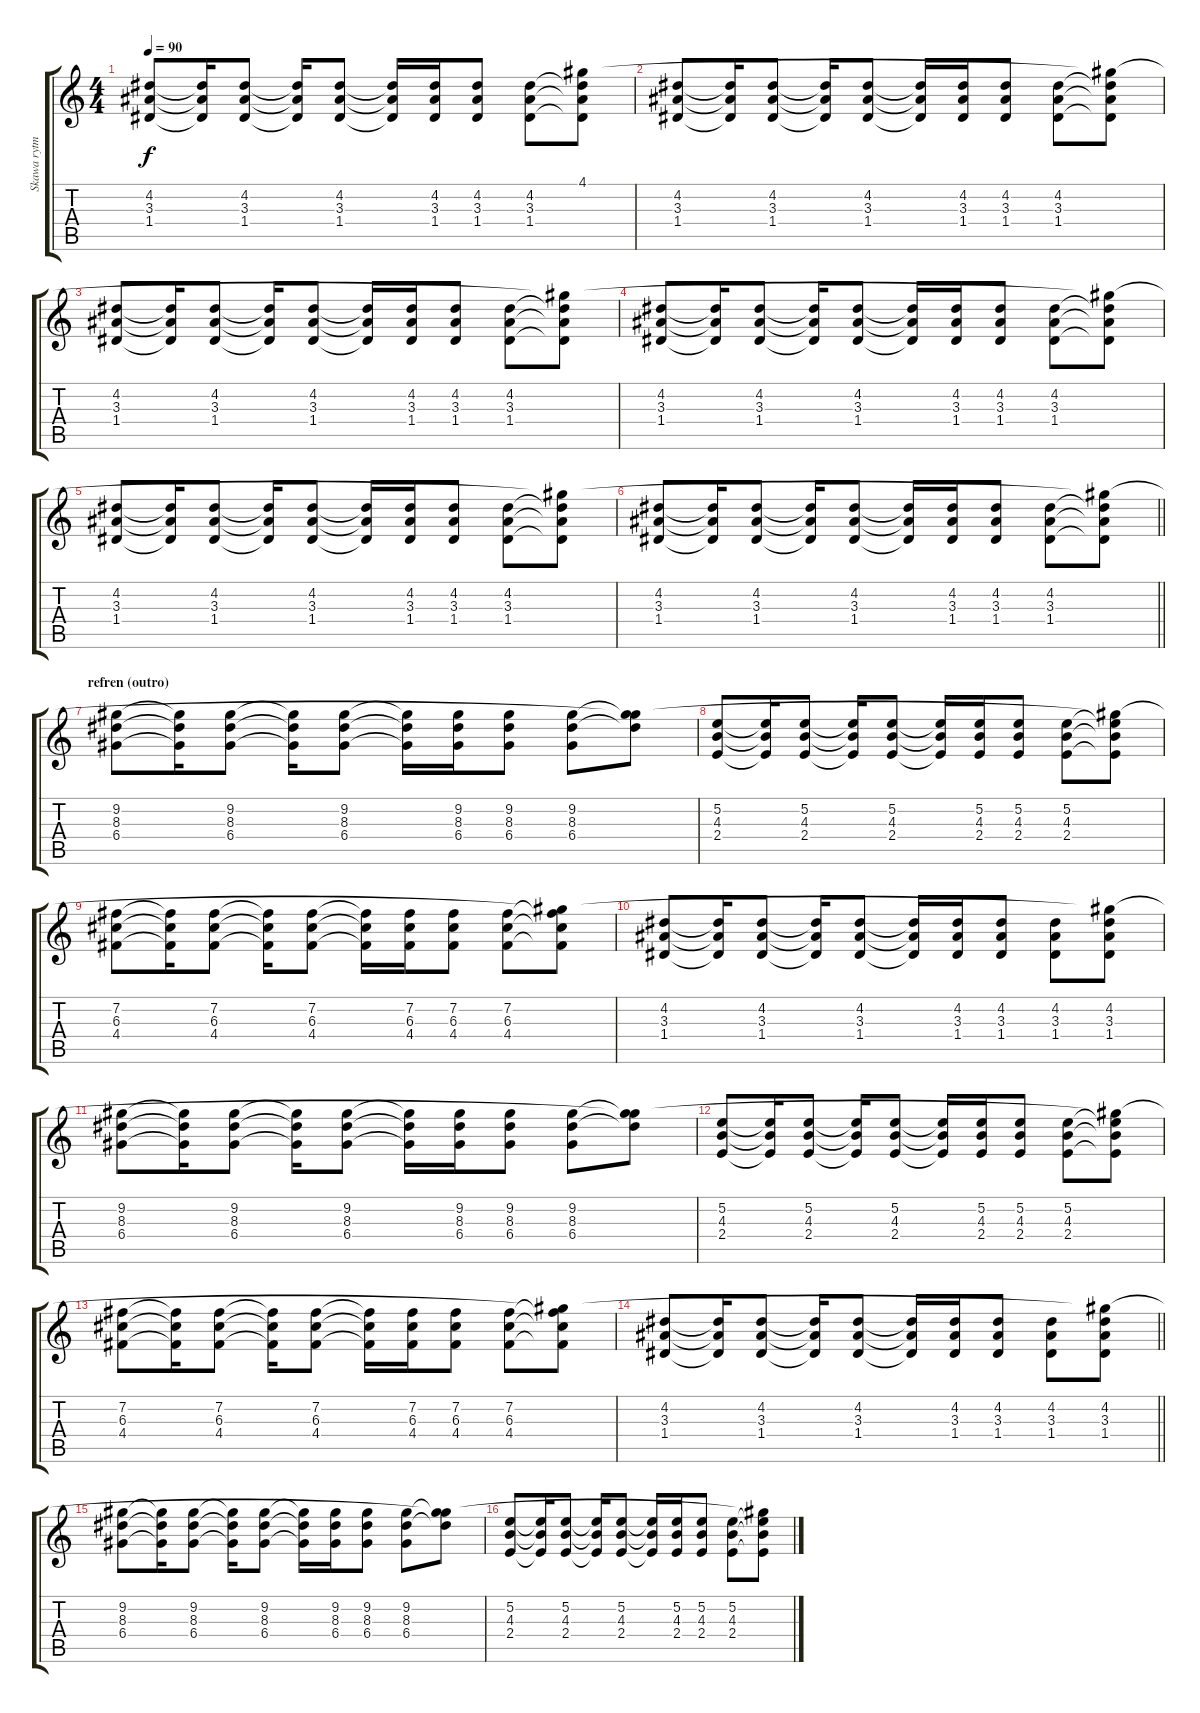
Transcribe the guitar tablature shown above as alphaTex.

\track ("Skawa rytm" "Skawa rytm") {instrument acousticguitarsteel}
\staff {score tabs}
\tuning (E4 B3 G3 D3 A2 E2) {hide}
\ts (4 4)
\tempo 90
\clef g2
\ks c
(4.2 3.3 1.4).8{dy f} (4.2{t} 3.3{t} 1.4{t}).16 (4.2 3.3 1.4).8 (4.2{t} 3.3{t} 1.4{t}).16 (4.2 3.3 1.4).8 (4.2{t} 3.3{t} 1.4{t}).16 (4.2 3.3 1.4).16 (4.2 3.3 1.4).8 (4.2 3.3 1.4).8 (4.1{t} 4.2{t} 3.3{t} 1.4{t}).8 |
(4.2 3.3 1.4).8 (4.2{t} 3.3{t} 1.4{t}).16 (4.2 3.3 1.4).8 (4.2{t} 3.3{t} 1.4{t}).16 (4.2 3.3 1.4).8 (4.2{t} 3.3{t} 1.4{t}).16 (4.2 3.3 1.4).16 (4.2 3.3 1.4).8 (4.2 3.3 1.4).8 (4.1{t} 4.2{t} 3.3{t} 1.4{t}).8 |
(4.2 3.3 1.4).8 (4.2{t} 3.3{t} 1.4{t}).16 (4.2 3.3 1.4).8 (4.2{t} 3.3{t} 1.4{t}).16 (4.2 3.3 1.4).8 (4.2{t} 3.3{t} 1.4{t}).16 (4.2 3.3 1.4).16 (4.2 3.3 1.4).8 (4.2 3.3 1.4).8 (4.1{t} 4.2{t} 3.3{t} 1.4{t}).8 |
(4.2 3.3 1.4).8 (4.2{t} 3.3{t} 1.4{t}).16 (4.2 3.3 1.4).8 (4.2{t} 3.3{t} 1.4{t}).16 (4.2 3.3 1.4).8 (4.2{t} 3.3{t} 1.4{t}).16 (4.2 3.3 1.4).16 (4.2 3.3 1.4).8 (4.2 3.3 1.4).8 (4.1{t} 4.2{t} 3.3{t} 1.4{t}).8 |
(4.2 3.3 1.4).8 (4.2{t} 3.3{t} 1.4{t}).16 (4.2 3.3 1.4).8 (4.2{t} 3.3{t} 1.4{t}).16 (4.2 3.3 1.4).8 (4.2{t} 3.3{t} 1.4{t}).16 (4.2 3.3 1.4).16 (4.2 3.3 1.4).8 (4.2 3.3 1.4).8 (4.1{t} 4.2{t} 3.3{t} 1.4{t}).8 |
\barLineRight lightlight
(4.2 3.3 1.4).8 (4.2{t} 3.3{t} 1.4{t}).16 (4.2 3.3 1.4).8 (4.2{t} 3.3{t} 1.4{t}).16 (4.2 3.3 1.4).8 (4.2{t} 3.3{t} 1.4{t}).16 (4.2 3.3 1.4).16 (4.2 3.3 1.4).8 (4.2 3.3 1.4).8 (4.1{t} 4.2{t} 3.3{t} 1.4{t}).8 |
\section ("" "refren (outro)")
(9.2 8.3 6.4).8 (9.2{t} 8.3{t} 6.4{t}).16 (9.2 8.3 6.4).8 (9.2{t} 8.3{t} 6.4{t}).16 (9.2 8.3 6.4).8 (9.2{t} 8.3{t} 6.4{t}).16 (9.2 8.3 6.4).16 (9.2 8.3 6.4).8 (9.2 8.3 6.4).8 (4.1{t} 9.2{t} 8.3{t}).8 |
(5.2 4.3 2.4).8 (5.2{t} 4.3{t} 2.4{t}).16 (5.2 4.3 2.4).8 (5.2{t} 4.3{t} 2.4{t}).16 (5.2 4.3 2.4).8 (5.2{t} 4.3{t} 2.4{t}).16 (5.2 4.3 2.4).16 (5.2 4.3 2.4).8 (5.2 4.3 2.4).8 (4.1{t} 5.2{t} 4.3{t} 2.4{t}).8 |
(7.2 6.3 4.4).8 (7.2{t} 6.3{t} 4.4{t}).16 (7.2 6.3 4.4).8 (7.2{t} 6.3{t} 4.4{t}).16 (7.2 6.3 4.4).8 (7.2{t} 6.3{t} 4.4{t}).16 (7.2 6.3 4.4).16 (7.2 6.3 4.4).8 (7.2 6.3 4.4).8 (4.1{t} 7.2{t} 6.3{t} 4.4{t}).8 |
(4.2 3.3 1.4).8 (4.2{t} 3.3{t} 1.4{t}).16 (4.2 3.3 1.4).8 (4.2{t} 3.3{t} 1.4{t}).16 (4.2 3.3 1.4).8 (4.2{t} 3.3{t} 1.4{t}).16 (4.2 3.3 1.4).16 (4.2 3.3 1.4).8 (4.2 3.3 1.4).8 (4.1{t} 4.2 3.3 1.4).8 |
(9.2 8.3 6.4).8 (9.2{t} 8.3{t} 6.4{t}).16 (9.2 8.3 6.4).8 (9.2{t} 8.3{t} 6.4{t}).16 (9.2 8.3 6.4).8 (9.2{t} 8.3{t} 6.4{t}).16 (9.2 8.3 6.4).16 (9.2 8.3 6.4).8 (9.2 8.3 6.4).8 (4.1{t} 9.2{t} 8.3{t}).8 |
(5.2 4.3 2.4).8 (5.2{t} 4.3{t} 2.4{t}).16 (5.2 4.3 2.4).8 (5.2{t} 4.3{t} 2.4{t}).16 (5.2 4.3 2.4).8 (5.2{t} 4.3{t} 2.4{t}).16 (5.2 4.3 2.4).16 (5.2 4.3 2.4).8 (5.2 4.3 2.4).8 (4.1{t} 5.2{t} 4.3{t} 2.4{t}).8 |
(7.2 6.3 4.4).8 (7.2{t} 6.3{t} 4.4{t}).16 (7.2 6.3 4.4).8 (7.2{t} 6.3{t} 4.4{t}).16 (7.2 6.3 4.4).8 (7.2{t} 6.3{t} 4.4{t}).16 (7.2 6.3 4.4).16 (7.2 6.3 4.4).8 (7.2 6.3 4.4).8 (4.1{t} 7.2{t} 6.3{t} 4.4{t}).8 |
\barLineRight lightlight
(4.2 3.3 1.4).8 (4.2{t} 3.3{t} 1.4{t}).16 (4.2 3.3 1.4).8 (4.2{t} 3.3{t} 1.4{t}).16 (4.2 3.3 1.4).8 (4.2{t} 3.3{t} 1.4{t}).16 (4.2 3.3 1.4).16 (4.2 3.3 1.4).8 (4.2 3.3 1.4).8 (4.1{t} 4.2 3.3 1.4).8 |
(9.2 8.3 6.4).8 (9.2{t} 8.3{t} 6.4{t}).16 (9.2 8.3 6.4).8 (9.2{t} 8.3{t} 6.4{t}).16 (9.2 8.3 6.4).8 (9.2{t} 8.3{t} 6.4{t}).16 (9.2 8.3 6.4).16 (9.2 8.3 6.4).8 (9.2 8.3 6.4).8 (4.1{t} 9.2{t} 8.3{t}).8 |
(5.2 4.3 2.4).8 (5.2{t} 4.3{t} 2.4{t}).16 (5.2 4.3 2.4).8 (5.2{t} 4.3{t} 2.4{t}).16 (5.2 4.3 2.4).8 (5.2{t} 4.3{t} 2.4{t}).16 (5.2 4.3 2.4).16 (5.2 4.3 2.4).8 (5.2 4.3 2.4).8 (4.1{t} 5.2{t} 4.3{t} 2.4{t}).8
